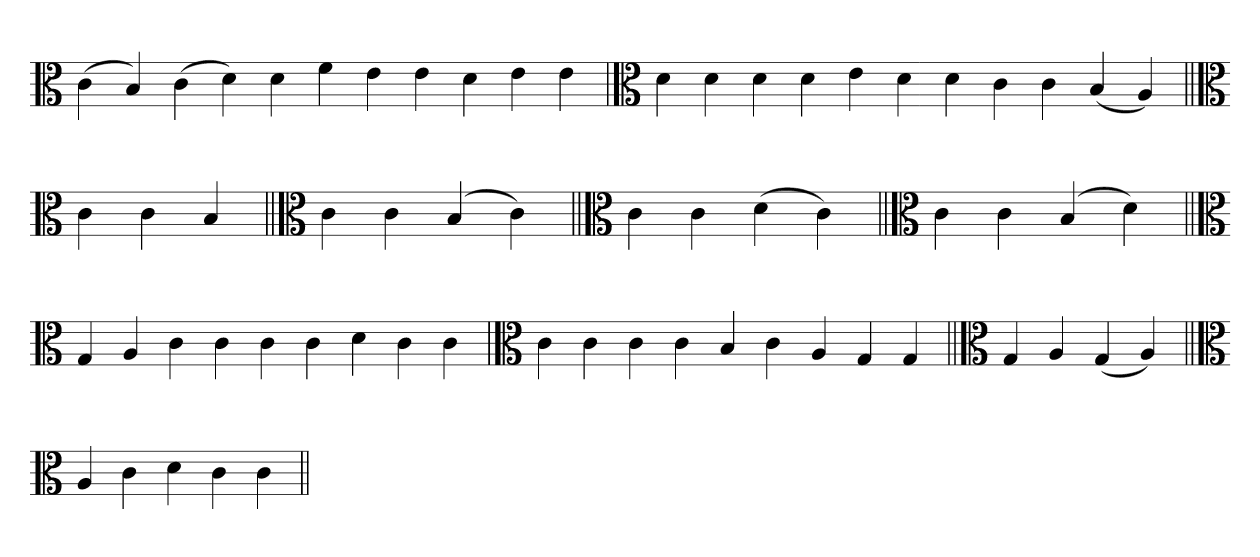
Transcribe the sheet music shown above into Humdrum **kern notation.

**kern
*part1
*staff1
*clefC3
=
(4c
4B)
(4c
4d)
4d
4f
4e
4e
4d
4e
4e
=
*clefC3
4d
4d
4d
4d
4e
4d
4d
4c
4c
(4B
4A)
=||
*clefC3
4c
4c
4B
=||
*clefC3
4c
4c
(4B
4c)
=||
*clefC3
4c
4c
(4d
4c)
=||
*clefC3
4c
4c
(4B
4d)
=||
*clefC3
4G
4A
4c
4c
4c
4c
4d
4c
4c
=
*clefC3
4c
4c
4c
4c
4B
4c
4A
4G
4G
=||
*clefC3
4G
4A
(4G
4A)
=||
*clefC3
4A
4c
4d
4c
4c
=||
*-
